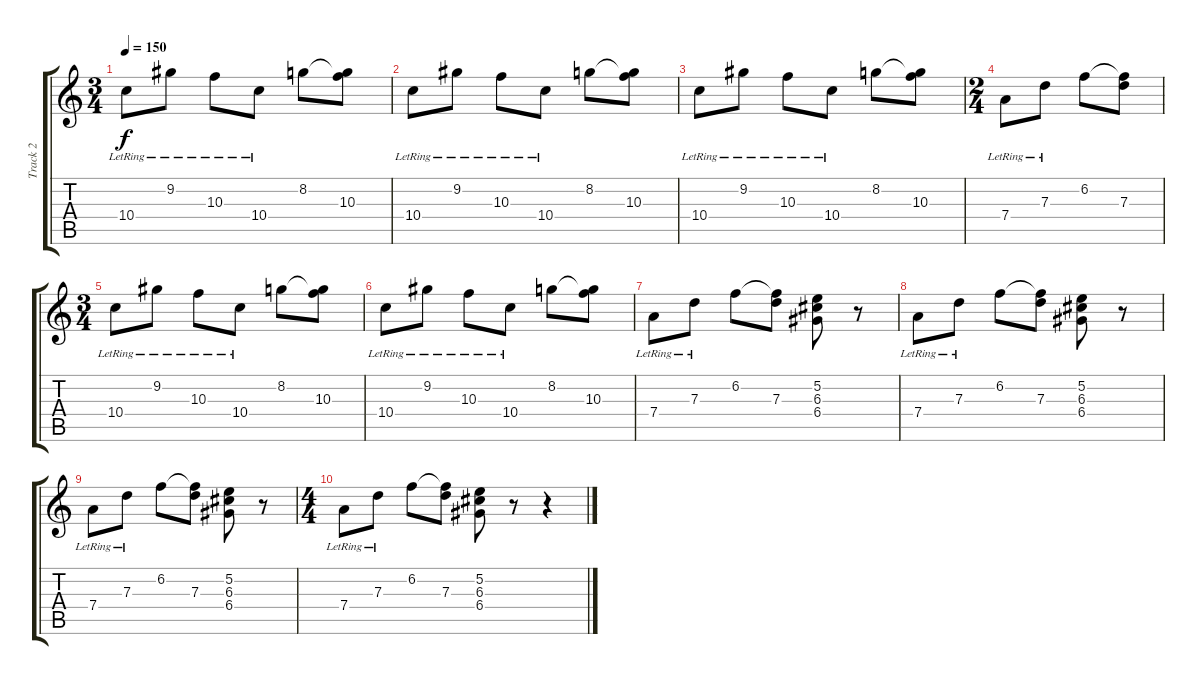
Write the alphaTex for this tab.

\track ("Track 2" "Track 2") {instrument distortionguitar}
\staff {score tabs}
\tuning (E4 B3 G3 D3 A2 E2) {hide}
\ts (3 4)
\tempo 150
\clef g2
\ks c
10.4{lr}.8{dy f} 9.2{lr}.8 10.3{lr}.8 10.4{lr}.8 8.2.8 (8.2{t} 10.3).8 |
10.4{lr}.8 9.2{lr}.8 10.3{lr}.8 10.4{lr}.8 8.2.8 (8.2{t} 10.3).8 |
10.4{lr}.8 9.2{lr}.8 10.3{lr}.8 10.4{lr}.8 8.2.8 (8.2{t} 10.3).8 |
\ts (2 4)
7.4{lr}.8 7.3{lr}.8 6.2.8 (6.2{t} 7.3).8 |
\ts (3 4)
10.4{lr}.8 9.2{lr}.8 10.3{lr}.8 10.4{lr}.8 8.2.8 (8.2{t} 10.3).8 |
10.4{lr}.8 9.2{lr}.8 10.3{lr}.8 10.4{lr}.8 8.2.8 (8.2{t} 10.3).8 |
7.4{lr}.8 7.3{lr}.8 6.2.8 (6.2{t} 7.3).8 (5.2 6.3 6.4).8 r.8 |
7.4{lr}.8 7.3{lr}.8 6.2.8 (6.2{t} 7.3).8 (5.2 6.3 6.4).8 r.8 |
7.4{lr}.8 7.3{lr}.8 6.2.8 (6.2{t} 7.3).8 (5.2 6.3 6.4).8 r.8 |
\ts (4 4)
7.4{lr}.8 7.3{lr}.8 6.2.8 (6.2{t} 7.3).8 (5.2 6.3 6.4).8 r.8 r.4
